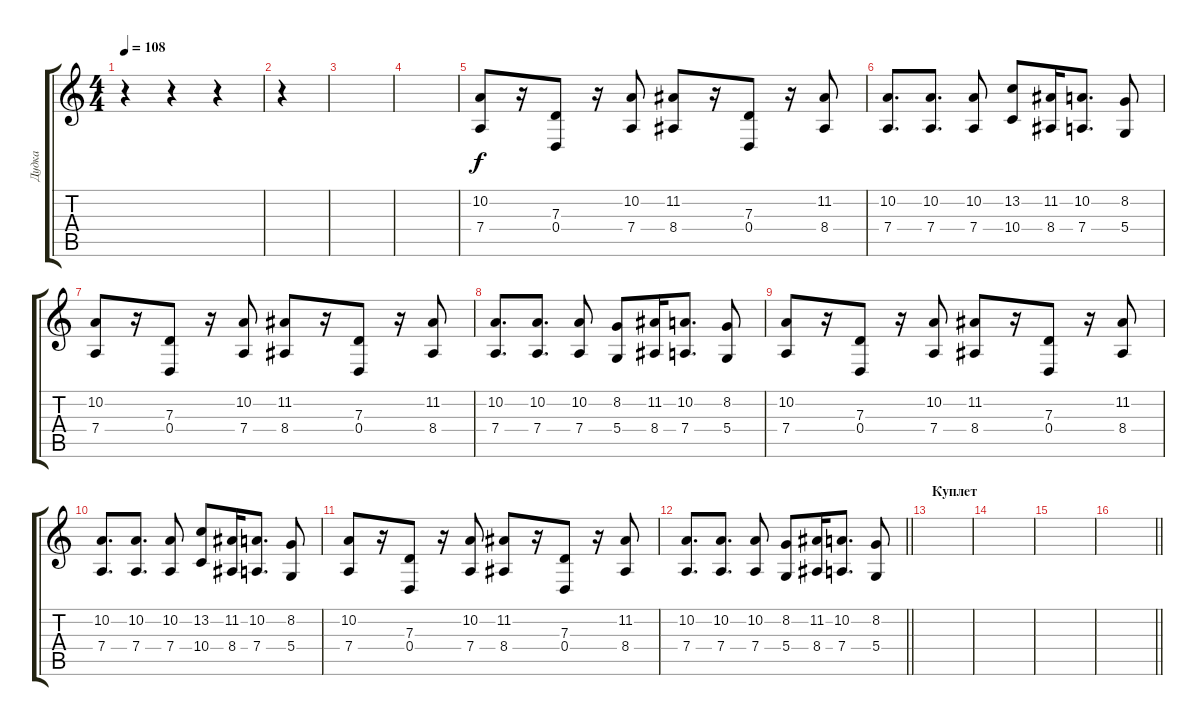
\track ("Дудка" "Дудка") {instrument trombone}
\staff {score tabs}
\tuning (E4 B3 G3 D3 A2 E2) {hide}
\ts (4 4)
\section ("" "")
\tempo 108
\clef g2
\ks c
r.4{dy f instrument trombone} r.4 r.4 |
r.4 |
|
|
(10.2 7.4).8 r.16 (7.3 0.4).8 r.16 (10.2 7.4).8 (11.2 8.4).8 r.16 (7.3 0.4).8 r.16 (11.2 8.4).8 |
(10.2 7.4).8{d} (10.2 7.4).8{d} (10.2 7.4).8 (13.2 10.4).8 (11.2 8.4).16 (10.2 7.4).8{d} (8.2 5.4).8 |
(10.2 7.4).8 r.16 (7.3 0.4).8 r.16 (10.2 7.4).8 (11.2 8.4).8 r.16 (7.3 0.4).8 r.16 (11.2 8.4).8 |
(10.2 7.4).8{d} (10.2 7.4).8{d} (10.2 7.4).8 (8.2 5.4).8 (11.2 8.4).16 (10.2 7.4).8{d} (8.2 5.4).8 |
(10.2 7.4).8 r.16 (7.3 0.4).8 r.16 (10.2 7.4).8 (11.2 8.4).8 r.16 (7.3 0.4).8 r.16 (11.2 8.4).8 |
(10.2 7.4).8{d} (10.2 7.4).8{d} (10.2 7.4).8 (13.2 10.4).8 (11.2 8.4).16 (10.2 7.4).8{d} (8.2 5.4).8 |
(10.2 7.4).8 r.16 (7.3 0.4).8 r.16 (10.2 7.4).8 (11.2 8.4).8 r.16 (7.3 0.4).8 r.16 (11.2 8.4).8 |
\barLineRight lightlight
(10.2 7.4).8{d} (10.2 7.4).8{d} (10.2 7.4).8 (8.2 5.4).8 (11.2 8.4).16 (10.2 7.4).8{d} (8.2 5.4).8 |
\section ("" "Куплет")
|
|
|
\barLineRight lightlight
